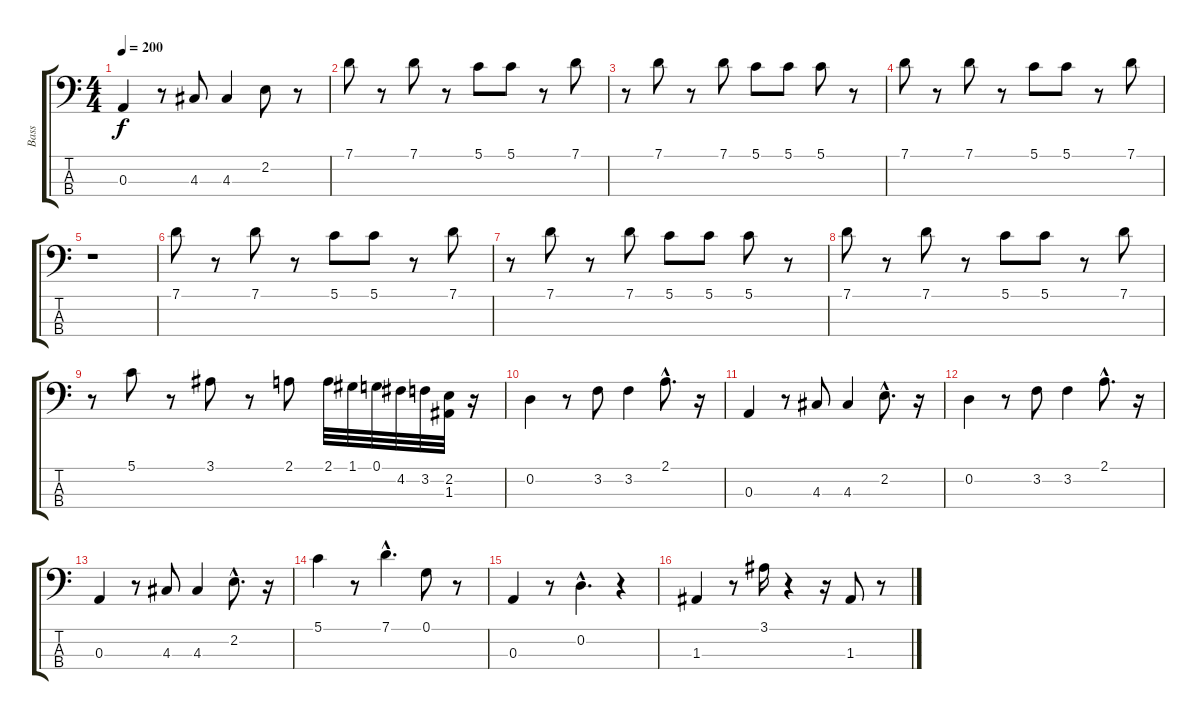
\track ("Bass" "Bass") {instrument fretlessbass}
\staff {score tabs}
\tuning (G2 D2 A1 E1) {hide}
\ts (4 4)
\tempo 200
\clef f4
\ks c
0.3.4{dy f} r.8 4.3.8 4.3.4 2.2.8 r.8 |
7.1.8 r.8 7.1.8 r.8 5.1.8 5.1.8 r.8 7.1.8 |
r.8 7.1.8 r.8 7.1.8 5.1.8 5.1.8 5.1.8 r.8 |
7.1.8 r.8 7.1.8 r.8 5.1.8 5.1.8 r.8 7.1.8 |
r.1 |
7.1.8 r.8 7.1.8 r.8 5.1.8 5.1.8 r.8 7.1.8 |
r.8 7.1.8 r.8 7.1.8 5.1.8 5.1.8 5.1.8 r.8 |
7.1.8 r.8 7.1.8 r.8 5.1.8 5.1.8 r.8 7.1.8 |
r.8 5.1.8 r.8 3.1.8 r.8 2.1.8 2.1.32 1.1.32 0.1.32 4.2.32 3.2.32 (2.2 1.3).32 r.16 |
0.2.4 r.8 3.2.8 3.2.4 2.1{hac}.8{d} r.16 |
0.3.4 r.8 4.3.8 4.3.4 2.2{hac}.8{d} r.16 |
0.2.4 r.8 3.2.8 3.2.4 2.1{hac}.8{d} r.16 |
0.3.4 r.8 4.3.8 4.3.4 2.2{hac}.8{d} r.16 |
5.1.4 r.8 7.1{hac}.4{d} 0.1.8 r.8 |
0.3.4 r.8 0.2{hac}.4{d} r.4 |
1.3.4 r.8 3.1.16 r.4 r.16 1.3.8 r.8
